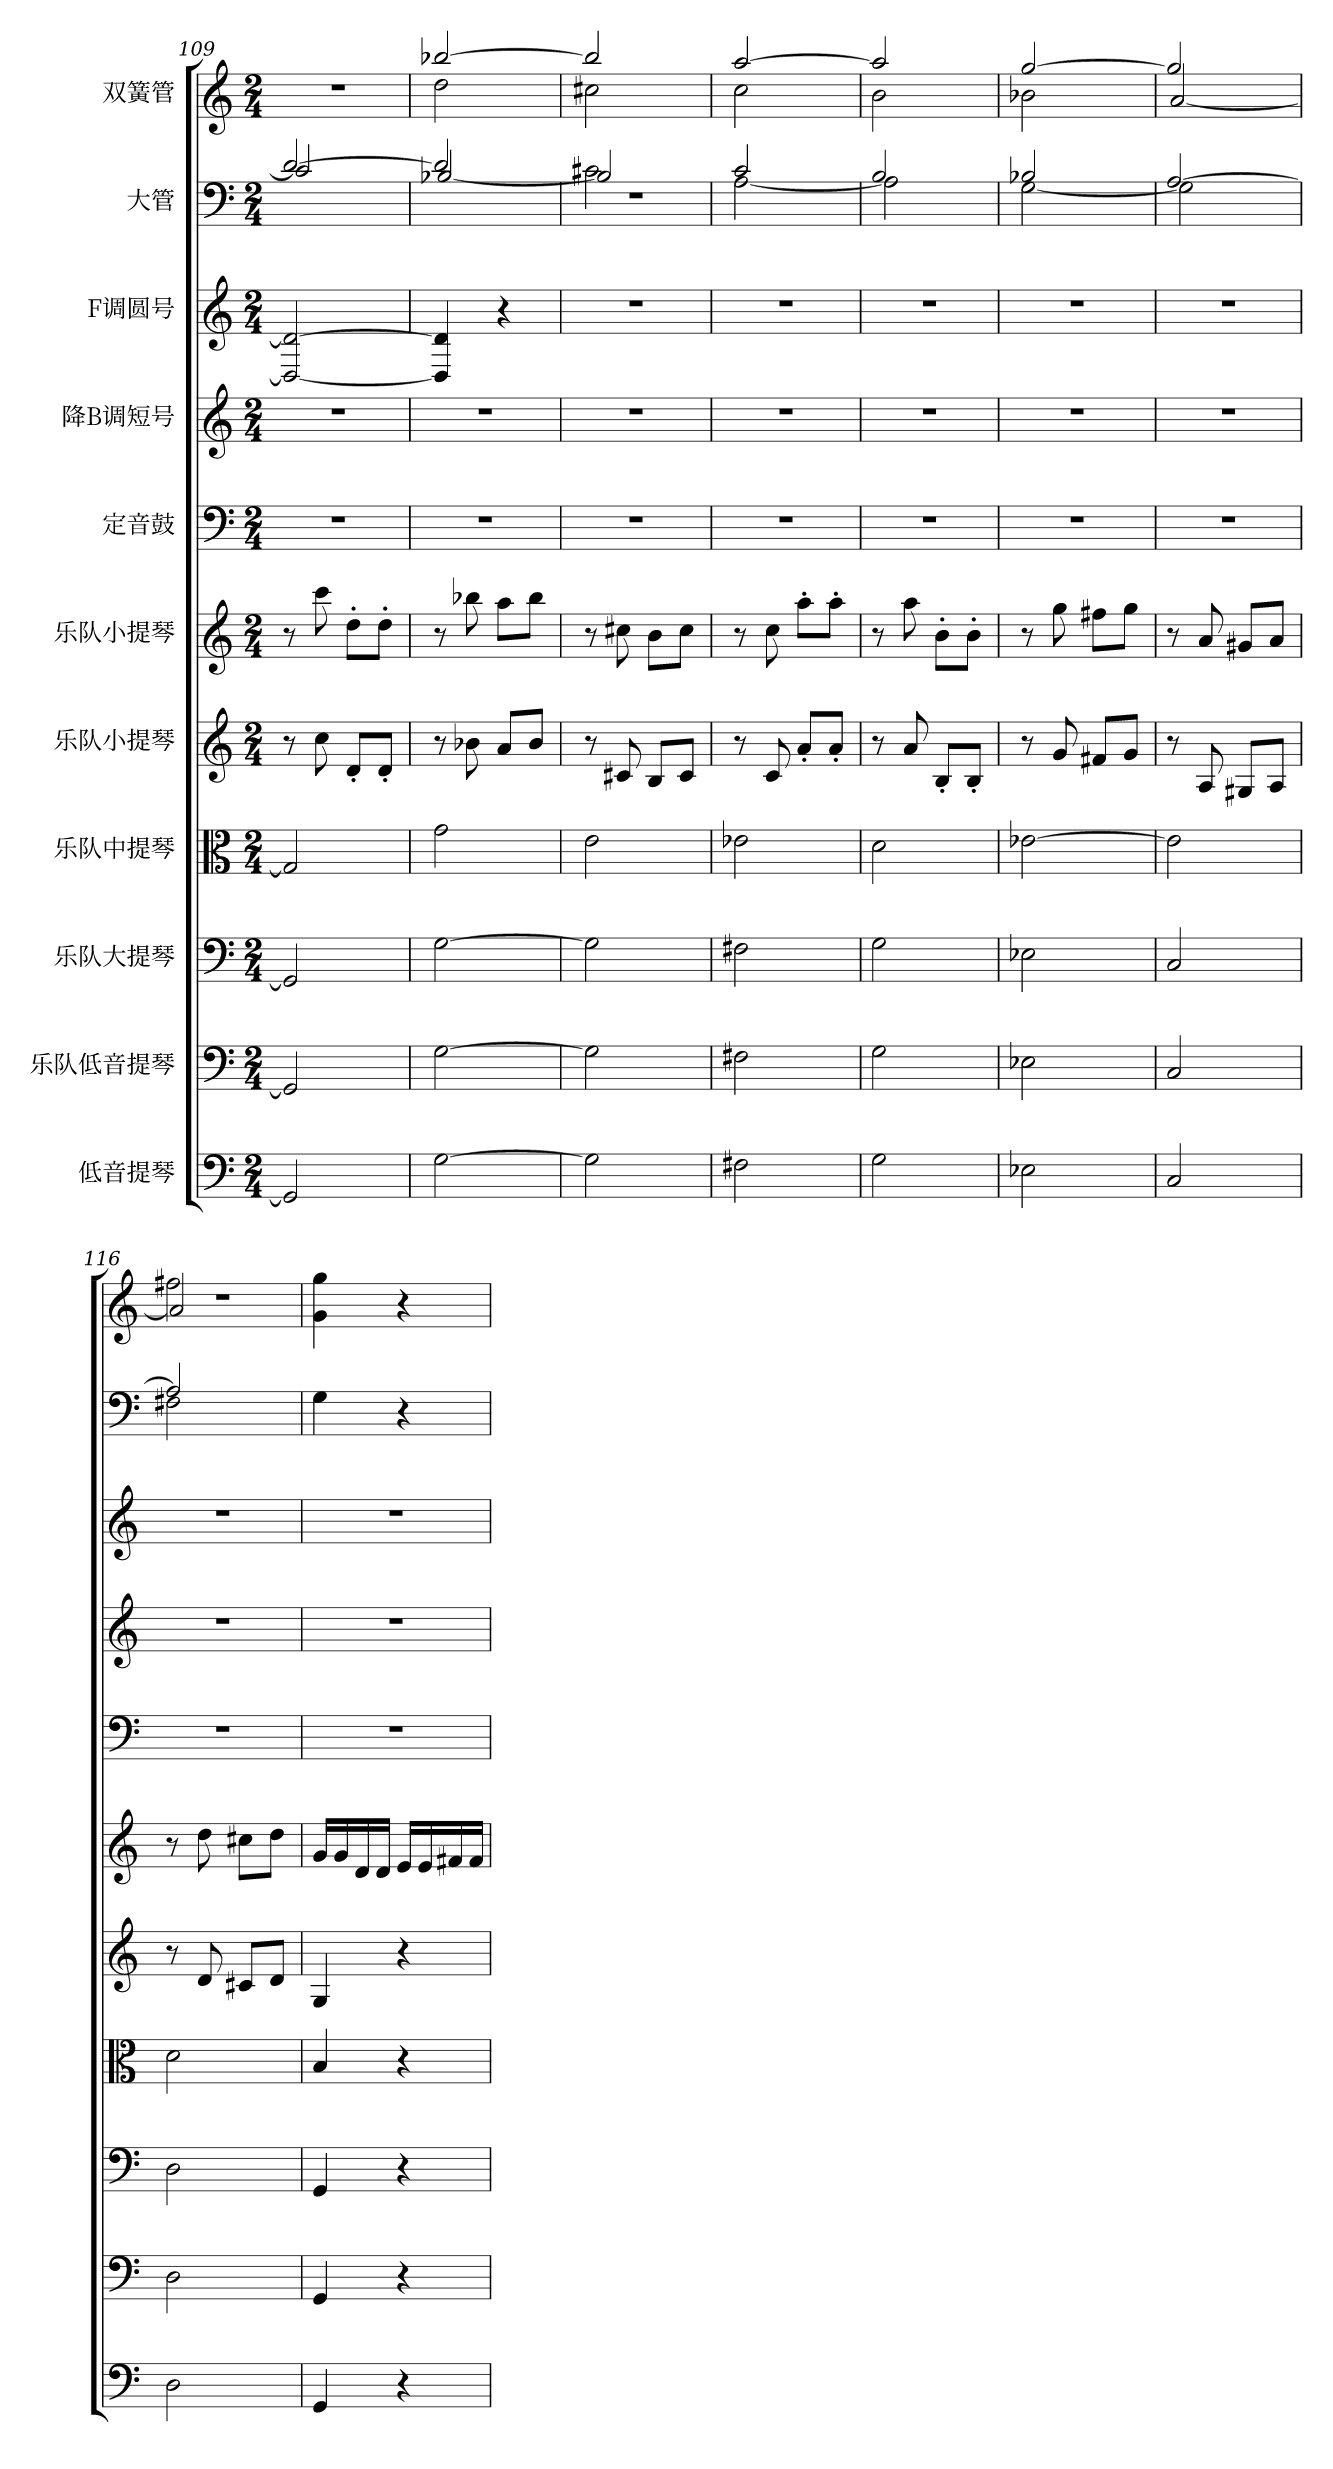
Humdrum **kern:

**kern	**kern	**kern	**kern	**kern	**kern	**kern	**kern	**kern	**kern	**kern
*part11	*part10	*part9	*part8	*part7	*part6	*part5	*part4	*part3	*part2	*part1
*staff11	*staff10	*staff9	*staff8	*staff7	*staff6	*staff5	*staff4	*staff3	*staff2	*staff1
*I"低音提琴	*I"乐队低音提琴	*I"乐队大提琴	*I"乐队中提琴	*I"乐队小提琴	*I"乐队小提琴	*I"定音鼓	*I"降B调短号	*I"F调圆号	*I"大管	*I"双簧管
*clefF4	*clefF4	*clefF4	*clefC3	*clefG2	*clefG2	*clefF4	*clefG2	*clefG2	*clefF4	*clefG2
*ITrd7c12	*ITrd7c12	*	*	*	*	*	*ITrd1c2	*ITrd4c7	*	*
*k[]	*k[]	*k[]	*k[]	*k[]	*k[]	*k[]	*k[b-e-]	*k[b-]	*k[]	*k[]
*M2/4	*M2/4	*M2/4	*M2/4	*M2/4	*M2/4	*M2/4	*M2/4	*M2/4	*M2/4	*M2/4
=109	=109	=109	=109	=109	=109	=109	=109	=109	=109	=109
*	*	*	*	*	*	*	*	*	*^	*
2GGG/]	2GGG/]	2GG/]	2G/]	8r	8r	2r	2r	2GG/_ 2G/_	[2d/	2c/]	2r
.	.	.	.	8cc\	8ccc\	.	.	.	.	.	.
.	.	.	.	8d'/L	8dd'\L	.	.	.	.	.	.
.	.	.	.	8d'/J	8dd'\J	.	.	.	.	.	.
=110	=110	=110	=110	=110	=110	=110	=110	=110	=110	=110	=110
*	*	*	*	*	*	*	*	*	*	*	*^
[2GG\	[2GG\	[2G\	2g\	8r	8r	2r	2r	4GG/] 4G/]	2d/]	[2B-X/	[2bb-X/	2dd\
.	.	.	.	8b-X\	8bb-X\	.	.	.	.	.	.	.
.	.	.	.	8a/L	8aa\L	.	.	4r	.	.	.	.
.	.	.	.	8b-/J	8bb-\J	.	.	.	.	.	.	.
!!LO:PB:g=z	!!
=111	=111	=111	=111	=111	=111	=111	=111	=111	=111	=111	=111	=111
*	*	*	*	*	*	*	*	*	*	*^	*	*
2GG\]	2GG\]	2G\]	2e\	8r	8r	2r	2r	2r	2r	2c#X\	2B-/]	2bb-/]	2cc#X\
.	.	.	.	8c#X/	8cc#X\	.	.	.	.	.	.	.	.
.	.	.	.	8B/L	8b\L	.	.	.	.	.	.	.	.
.	.	.	.	8c#/J	8cc#\J	.	.	.	.	.	.	.	.
*	*	*	*	*	*	*	*	*	*	*v	*v	*	*
=112	=112	=112	=112	=112	=112	=112	=112	=112	=112	=112	=112	=112
2FF#X\	2FF#X\	2F#X\	2e-X\	8r	8r	2r	2r	2r	2c/	[2A\	[2aa/	2cc\
.	.	.	.	8c/	8cc\	.	.	.	.	.	.	.
.	.	.	.	8a'/L	8aa'\L	.	.	.	.	.	.	.
.	.	.	.	8a'/J	8aa'\J	.	.	.	.	.	.	.
=113	=113	=113	=113	=113	=113	=113	=113	=113	=113	=113	=113	=113
2GG\	2GG\	2G\	2d\	8r	8r	2r	2r	2r	2B/	2A\]	2aa/]	2b\
.	.	.	.	8a/	8aa\	.	.	.	.	.	.	.
.	.	.	.	8B'/L	8b'\L	.	.	.	.	.	.	.
.	.	.	.	8B'/J	8b'\J	.	.	.	.	.	.	.
=114	=114	=114	=114	=114	=114	=114	=114	=114	=114	=114	=114	=114
2EE-X\	2EE-X\	2E-X\	[2e-X\	8r	8r	2r	2r	2r	2B-X/	[2G\	[2gg/	2b-X\
.	.	.	.	8g/	8gg\	.	.	.	.	.	.	.
.	.	.	.	8f#X/L	8ff#X\L	.	.	.	.	.	.	.
.	.	.	.	8g/J	8gg\J	.	.	.	.	.	.	.
=115	=115	=115	=115	=115	=115	=115	=115	=115	=115	=115	=115	=115
2CC/	2CC/	2C/	2e-\]	8r	8r	2r	2r	2r	[2A/	2G\]	2gg/]	[2a/
.	.	.	.	8A/	8a/	.	.	.	.	.	.	.
.	.	.	.	8G#X/L	8g#X/L	.	.	.	.	.	.	.
.	.	.	.	8A/J	8a/J	.	.	.	.	.	.	.
=116	=116	=116	=116	=116	=116	=116	=116	=116	=116	=116	=116	=116
*	*	*	*	*	*	*	*	*	*	*	*	*^
2DD\	2DD\	2D\	2d\	8r	8r	2r	2r	2r	2A/]	2F#X\	2r	2ff#X\	2a/]
.	.	.	.	8d/	8dd\	.	.	.	.	.	.	.	.
.	.	.	.	8c#X/L	8cc#X\L	.	.	.	.	.	.	.	.
.	.	.	.	8d/J	8dd\J	.	.	.	.	.	.	.	.
*	*	*	*	*	*	*	*	*	*v	*v	*	*	*
*	*	*	*	*	*	*	*	*	*	*v	*v	*v
!!LO:PB:g=z
=117	=117	=117	=117	=117	=117	=117	=117	=117	=117	=117
4GGG/	4GGG/	4GG/	4B/	4G/	16g/LL	2r	2r	2r	4G\	4g\ 4gg\
.	.	.	.	.	16g/	.	.	.	.	.
.	.	.	.	.	16d/	.	.	.	.	.
.	.	.	.	.	16d/JJ	.	.	.	.	.
4r	4r	4r	4r	4r	16e/LL	.	.	.	4r	4r
.	.	.	.	.	16e/	.	.	.	.	.
.	.	.	.	.	16f#X/	.	.	.	.	.
.	.	.	.	.	16f#/JJ	.	.	.	.	.
=	=	=	=	=	=	=	=	=	=	=
*-	*-	*-	*-	*-	*-	*-	*-	*-	*-	*-
